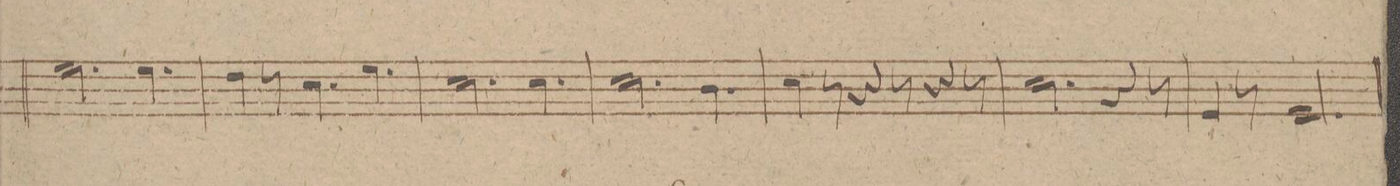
**kern	**dynam
*I"Corno 2do in G.	*
*clefG2	*
*k[f#]	*
*M9/8	*
2.b\	.
4.b\	.
=14	=14
4a\	.
8r	.
4.g\	.
4.b\	.
=15	=15
2.g\	.
4.g\	.
=16	=16
2.g\	.
4.f#\	.
=17	=17
4g\	.
8r	.
4r	.
8r	.
4r	.
8r	.
=18	=18
2.g\	.
4r	.
8r	.
=19	=19
4B/	.
8r	.
2.B/	.
=20	=20
*-	*-
